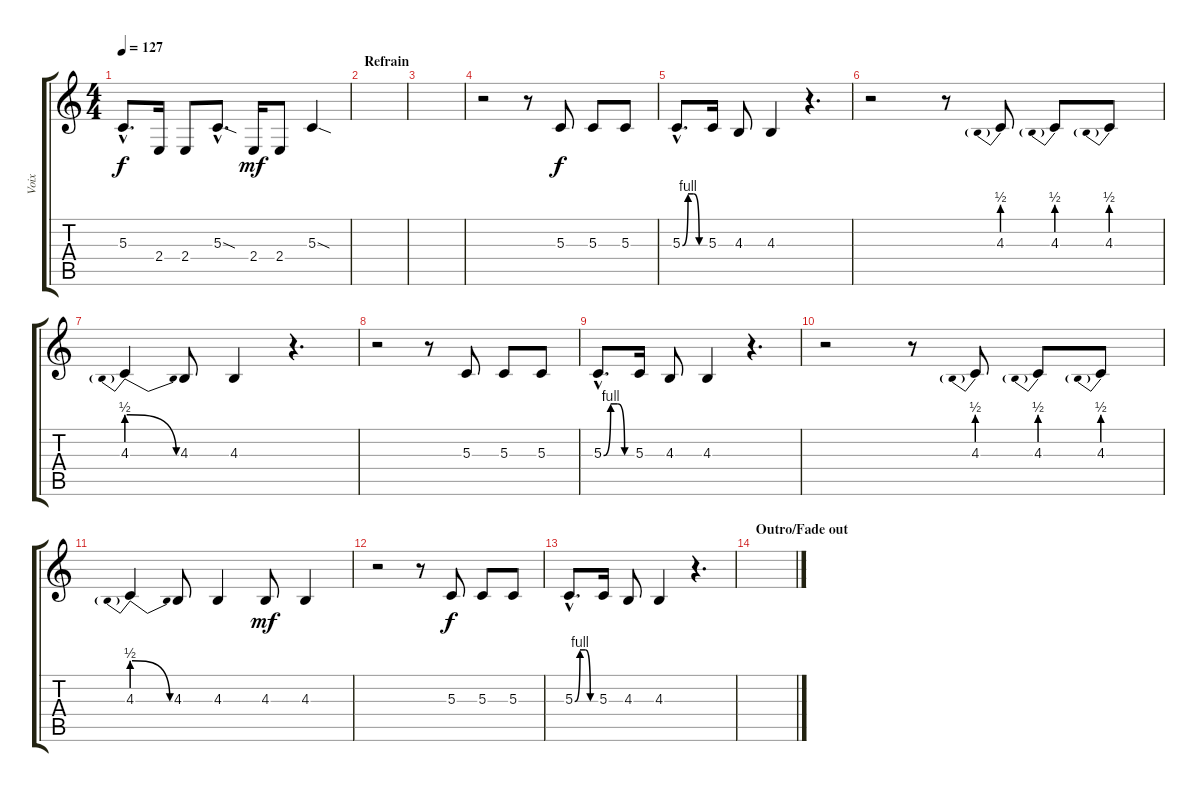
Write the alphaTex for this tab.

\track ("Voix" "Voix") {instrument lead8bassandlead}
\staff {score tabs}
\tuning (E4 B3 G3 D3 A2 E2) {hide}
\ts (4 4)
\tempo 127
\clef g2
\ks c
5.3{hac}.8{d dy f} 2.4.16 2.4.8 5.3{sod hac}.8{d} 2.4.16{dy mf} 2.4.8 5.3{sod}.4 |
\section ("" "Refrain")
|
|
r.2 r.8 5.3.8{dy f} 5.3.8 5.3.8 |
5.3{be (custom 0 0 15 4 30 4 45 0 60 0) hac}.8{d} 5.3.16 4.3.8 4.3.4 r.4{d} |
r.2 r.8 4.3{be (prebend 0 2 60 2)}.8 4.3{be (prebend 0 2 60 2)}.8 4.3{be (prebend 0 2 60 2)}.8 |
4.3{be (prebendrelease 0 2 60 0)}.4 4.3.8 4.3.4 r.4{d} |
r.2 r.8 5.3.8 5.3.8 5.3.8 |
5.3{be (custom 0 0 15 4 30 4 45 0 60 0) hac}.8{d} 5.3.16 4.3.8 4.3.4 r.4{d} |
r.2 r.8 4.3{be (prebend 0 2 60 2)}.8 4.3{be (prebend 0 2 60 2)}.8 4.3{be (prebend 0 2 60 2)}.8 |
4.3{be (prebendrelease 0 2 60 0)}.4 4.3.8 4.3.4 4.3.8{dy mf} 4.3.4 |
r.2 r.8 5.3.8{dy f} 5.3.8 5.3.8 |
5.3{be (custom 0 0 15 4 30 4 45 0 60 0) hac}.8{d} 5.3.16 4.3.8 4.3.4 r.4{d} |
\section ("" "Outro/Fade out")
